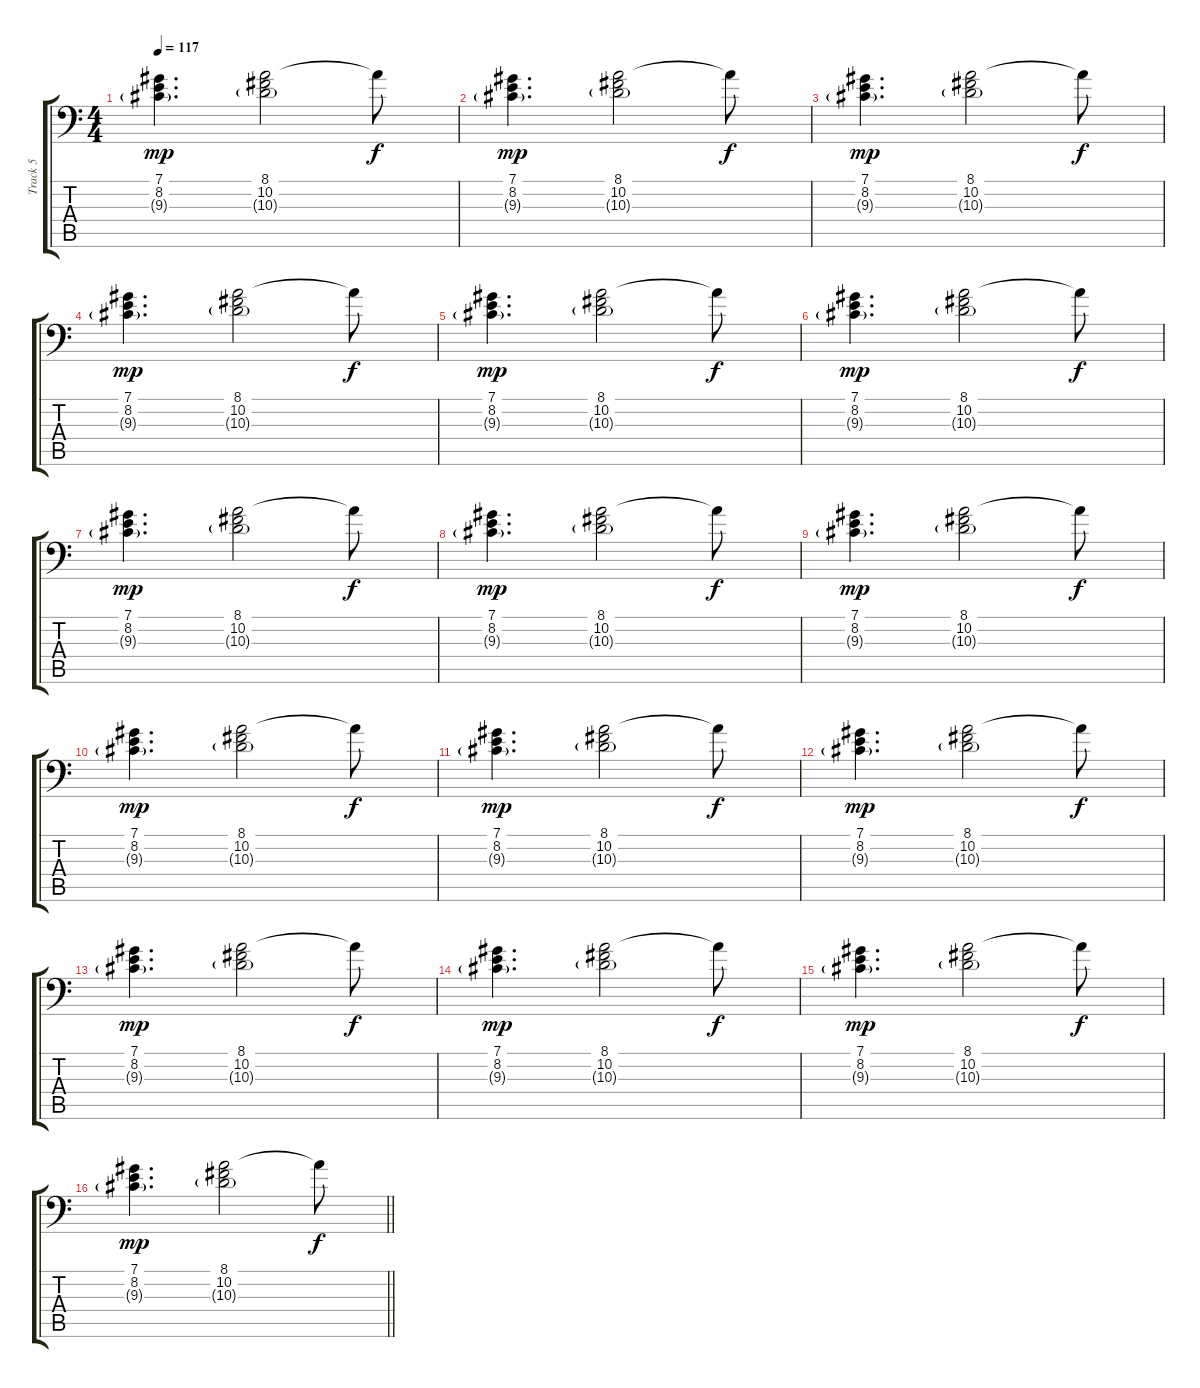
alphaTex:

\track ("Track 5" "Track 5") {instrument pad5bowed}
\staff {score tabs}
\tuning (Db4 Ab3 E3 B2 Gb2 Gb1) {hide}
\ts (4 4)
\section ("" "")
\tempo 117
\clef f4
\ks c
(7.1 8.2 9.3{g}).4{d dy mp volume 7} (8.1 10.2 10.3{g}).2 8.1{t}.8{dy f} |
(7.1 8.2 9.3{g}).4{d dy mp} (8.1 10.2 10.3{g}).2 8.1{t}.8{dy f} |
(7.1 8.2 9.3{g}).4{d dy mp} (8.1 10.2 10.3{g}).2 8.1{t}.8{dy f} |
(7.1 8.2 9.3{g}).4{d dy mp} (8.1 10.2 10.3{g}).2 8.1{t}.8{dy f} |
(7.1 8.2 9.3{g}).4{d dy mp} (8.1 10.2 10.3{g}).2 8.1{t}.8{dy f} |
(7.1 8.2 9.3{g}).4{d dy mp} (8.1 10.2 10.3{g}).2 8.1{t}.8{dy f} |
(7.1 8.2 9.3{g}).4{d dy mp} (8.1 10.2 10.3{g}).2 8.1{t}.8{dy f} |
(7.1 8.2 9.3{g}).4{d dy mp} (8.1 10.2 10.3{g}).2 8.1{t}.8{dy f} |
(7.1 8.2 9.3{g}).4{d dy mp} (8.1 10.2 10.3{g}).2 8.1{t}.8{dy f} |
(7.1 8.2 9.3{g}).4{d dy mp} (8.1 10.2 10.3{g}).2 8.1{t}.8{dy f} |
(7.1 8.2 9.3{g}).4{d dy mp} (8.1 10.2 10.3{g}).2 8.1{t}.8{dy f} |
(7.1 8.2 9.3{g}).4{d dy mp} (8.1 10.2 10.3{g}).2 8.1{t}.8{dy f} |
(7.1 8.2 9.3{g}).4{d dy mp} (8.1 10.2 10.3{g}).2 8.1{t}.8{dy f} |
(7.1 8.2 9.3{g}).4{d dy mp} (8.1 10.2 10.3{g}).2 8.1{t}.8{dy f} |
(7.1 8.2 9.3{g}).4{d dy mp} (8.1 10.2 10.3{g}).2 8.1{t}.8{dy f} |
\barLineRight lightlight
(7.1 8.2 9.3{g}).4{d dy mp} (8.1 10.2 10.3{g}).2 8.1{t}.8{dy f}
